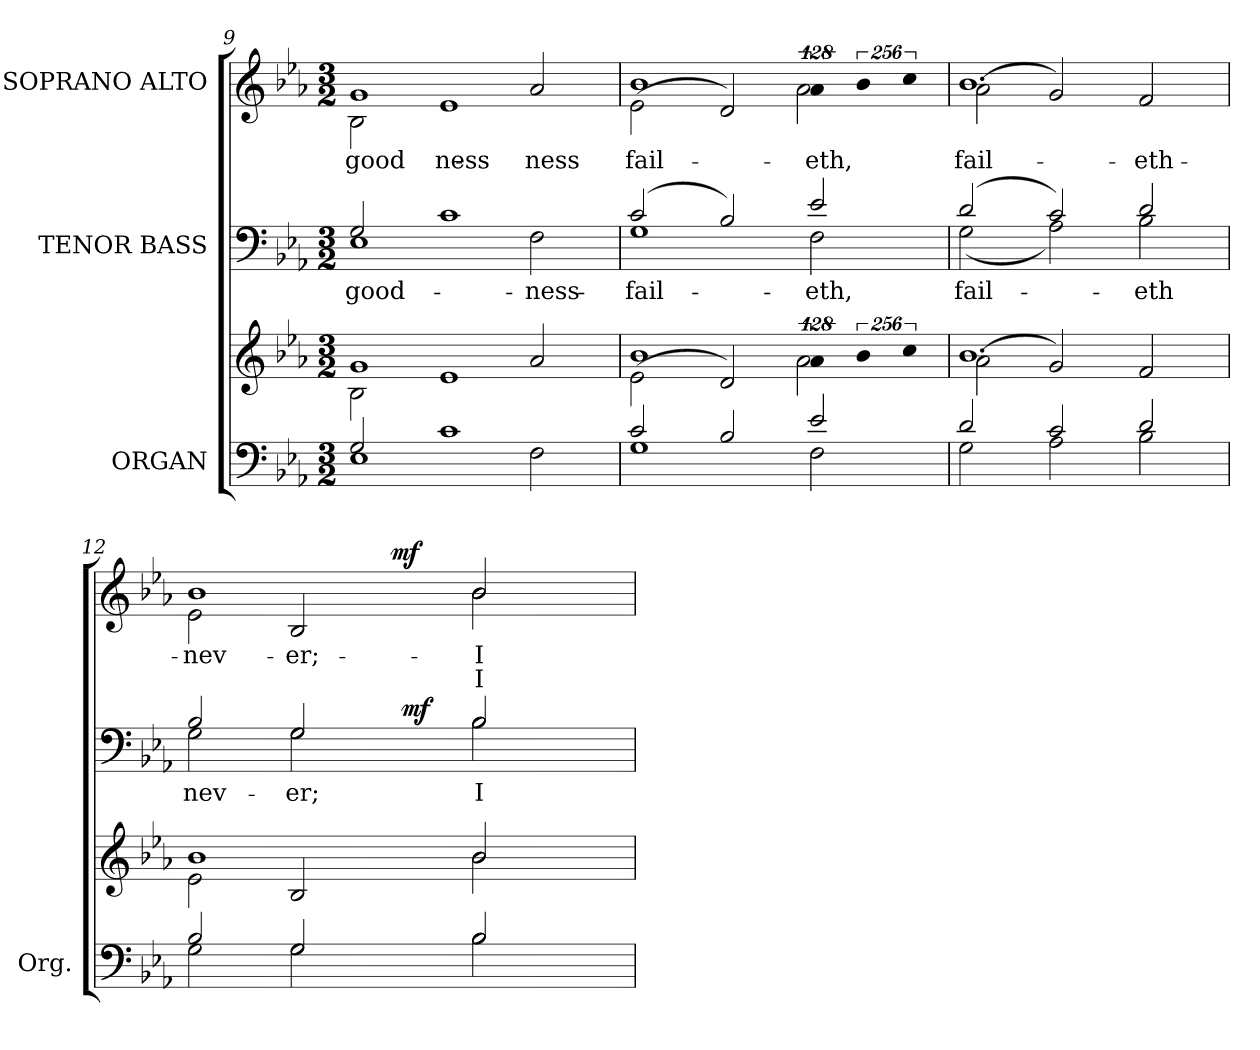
**kern	**kern	**kern	**text	**dynam	**kern	**text	**text	**dynam
*part3	*part3	*part2	*part2	*part2	*part1	*part1	*part1	*part1
*staff4	*staff3	*staff2	*staff2	*staff2	*staff1	*staff1	*staff1	*staff1
*I"ORGAN	*	*I"TENOR BASS	*	*	*I"SOPRANO ALTO	*	*	*
*I'Org.	*	*	*	*	*	*	*	*
*clefF4	*clefG2	*clefF4	*	*	*clefG2	*	*	*
*k[b-e-a-]	*k[b-e-a-]	*k[b-e-a-]	*	*	*k[b-e-a-]	*	*	*
*E-:	*E-:	*E-:	*	*	*E-:	*	*	*
*M3/2	*M3/2	*M3/2	*	*	*M3/2	*	*	*
=9	=9	=9	=9	=9	=9	=9	=9	=9
*^	*^	*^	*	*	*	*	*	*
!	!	!	!	!	!	!LO:LY:b:color=#000000	!	!	!	!	!
!	!	!	!	!	!	!	!	!	!LO:LY:a:color=#000000	!	!
*	*	*	*	*	*	*	*	*^	*	*	*
!	!	!	!	!	!	!	!	!	!	!LO:LY:b:color=#000000	!	!
2Gi/	1E-i	1gi	2B-i\	2Gi/	1E-i	good-	.	1gi	2B-i\	good-	.	.
!	!	!	!	!	!	!	!	!	!	!LO:LY:b:color=#000000	!	!
1ci	.	.	1e-i	1ci	.	.	.	.	1e-i	-ness	.	.
!	!	!	!	!	!	!LO:LY:b:color=#000000	!	!	!	!	!	!
!	!	!	!	!	!	!	!	!	!	!LO:LY:a:color=#000000	!	!
.	2Fi\	2a-i/	.	.	2Fi\	-ness	.	2a-i/	.	-ness	.	.
!!LO:LB:g=z	!!
=10	=10	=10	=10	=10	=10	=10	=10	=10	=10	=10	=10	=10
!	!	!	!	!	!	!LO:LY:b:color=#000000	!	!	!	!	!	!
!	!	!	!	!	!	!	!	!	!	!LO:LY:a:color=#000000	!	!
!	!	!	!	!	!	!	!	!	!	!LO:LY:b:color=#000000	!	!
2ci/	1Gi	1b-i	(2e-i\	(2ci/	1Gi	fail-	.	1b-i	(2e-i\	fail-	.	.
2B-i/	.	.	2di/)	2B-i/)	.	.	.	.	2di/)	.	.	.
!	!	!LO:N:vis=4	!	!	!	!	!	!	!	!	!	!
!	!	!	!	!	!	!LO:LY:b:color=#000000	!	!LO:N:vis=4	!	!	!	!
!	!	!	!	!	!	!	!	!	!	!LO:LY:a:color=#000000	!	!
!	!	!	!	!	!	!	!	!	!	!LO:LY:b:color=#000000	!	!
2e-i/	2Fi\	512%85a-i/	2a-i\	2e-i/	2Fi\	-eth,	.	512%85a-i/	2a-i\	-eth,	.	.
!	!	!LO:N:vis=4	!	!	!	!	!	!LO:N:vis=4	!	!	!	!
.	.	1024%171b-i/	.	.	.	.	.	1024%171b-i/	.	.	.	.
!	!	!LO:N:vis=4	!	!	!	!	!	!LO:N:vis=4	!	!	!	!
.	.	1024%171cci/	.	.	.	.	.	1024%171cci/	.	.	.	.
=11	=11	=11	=11	=11	=11	=11	=11	=11	=11	=11	=11	=11
!	!	!	!	!	!	!LO:LY:b:color=#000000	!	!	!	!	!	!
!	!	!	!	!	!	!	!	!	!	!LO:LY:a:color=#000000	!	!
!	!	!	!	!	!	!	!	!	!	!LO:LY:b:color=#000000	!	!
2di/	2Gi\	1.b-i	(2a-i\	(2di/	(2Gi\	fail-	.	1.b-i	(2a-i\	fail-	.	.
2ci/	2A-i\	.	2gi/)	2ci/)	2A-i\)	.	.	.	2gi/)	.	.	.
!	!	!	!	!	!	!LO:LY:b:color=#000000	!	!	!	!	!	!
!	!	!	!	!	!	!	!	!	!	!LO:LY:b:color=#000000	!	!
2di/	2B-i\	.	2fi/	2di/	2B-i\	-eth	.	.	2fi/	-eth	.	.
*	*	*	*	*	*	*	*	*v	*v	*	*	*
=12	=12	=12	=12	=12	=12	=12	=12	=12	=12	=12	=12
*	*	*	*	*	*	*	*	*^	*	*	*
!	!	!	!	!	!	!LO:LY:b:color=#000000	!	!	!	!	!	!
*	*	*	*	*	*	*	*	*v	*v	*	*	*
*	*	*	*	*	*	*	*	*^	*	*	*
!	!	!	!	!	!	!	!	!	!	!LO:LY:a:color=#000000	!	!
!	!	!	!	!	!	!	!	!	!	!LO:LY:b:color=#000000	!	!
*	*	*	*	*	*^	*	*	*	*^	*	*	*
2B-i/	2Gi\	1b-i	2e-i\	2B-i/	2Gi\	2ryy	nev-	.	1b-i	2e-i\	2ryy	nev-	.	.
!	!	!	!	!	!	!	!LO:LY:b:color=#000000	!	!	!	!	!	!	!
!	!	!	!	!	!	!	!	!	!	!	!	!LO:LY:b:color=#000000	!	!
2Gi/	2Gi\	.	2B-i/	2Gi/	2Gi\	8ryy	-er;	.	.	2B-i/	8ryy	-er;	.	.
.	.	.	.	.	.	16ryy	.	.	.	.	16ryy	.	.	.
.	.	.	.	.	.	32ryy	.	.	.	.	32ryy	.	.	.
.	.	.	.	.	.	64ryy	.	.	.	.	128ryy	.	.	.
.	.	.	.	.	.	.	.	.	.	.	1024ryy	.	.	.
.	.	.	.	.	.	.	.	.	.	.	2ryy	.	.	mf
.	.	.	.	.	.	512ryy	.	.	.	.	.	.	.	.
.	.	.	.	.	.	2ryy	.	mf	.	.	.	.	.	.
!	!	!	!	!	!	!	!LO:LY:b:color=#000000	!	!	!	!	!	!	!
!	!	!	!	!	!	!	!	!	!	!	!	!LO:LY:a:color=#000000	!LO:LY:b:color=#000000	!
2B-i/	2B-i\	2b-i/	2b-i\	2B-i/	2B-i\	.	I	.	2b-i/	2b-i\	.	I	I	.
.	.	.	.	.	.	.	.	.	.	.	4ryy	.	.	.
.	.	.	.	.	.	4ryy	.	.	.	.	.	.	.	.
.	.	.	.	.	.	.	.	.	.	.	64ryy	.	.	.
.	.	.	.	.	.	128..ryy	.	.	.	.	.	.	.	.
.	.	.	.	.	.	.	.	.	.	.	256..ryy	.	.	.
*v	*v	*	*	*v	*v	*v	*	*	*v	*v	*v	*	*	*
*	*v	*v	*	*	*	*	*	*	*
=	=	=	=	=	=	=	=	=
*-	*-	*-	*-	*-	*-	*-	*-	*-
